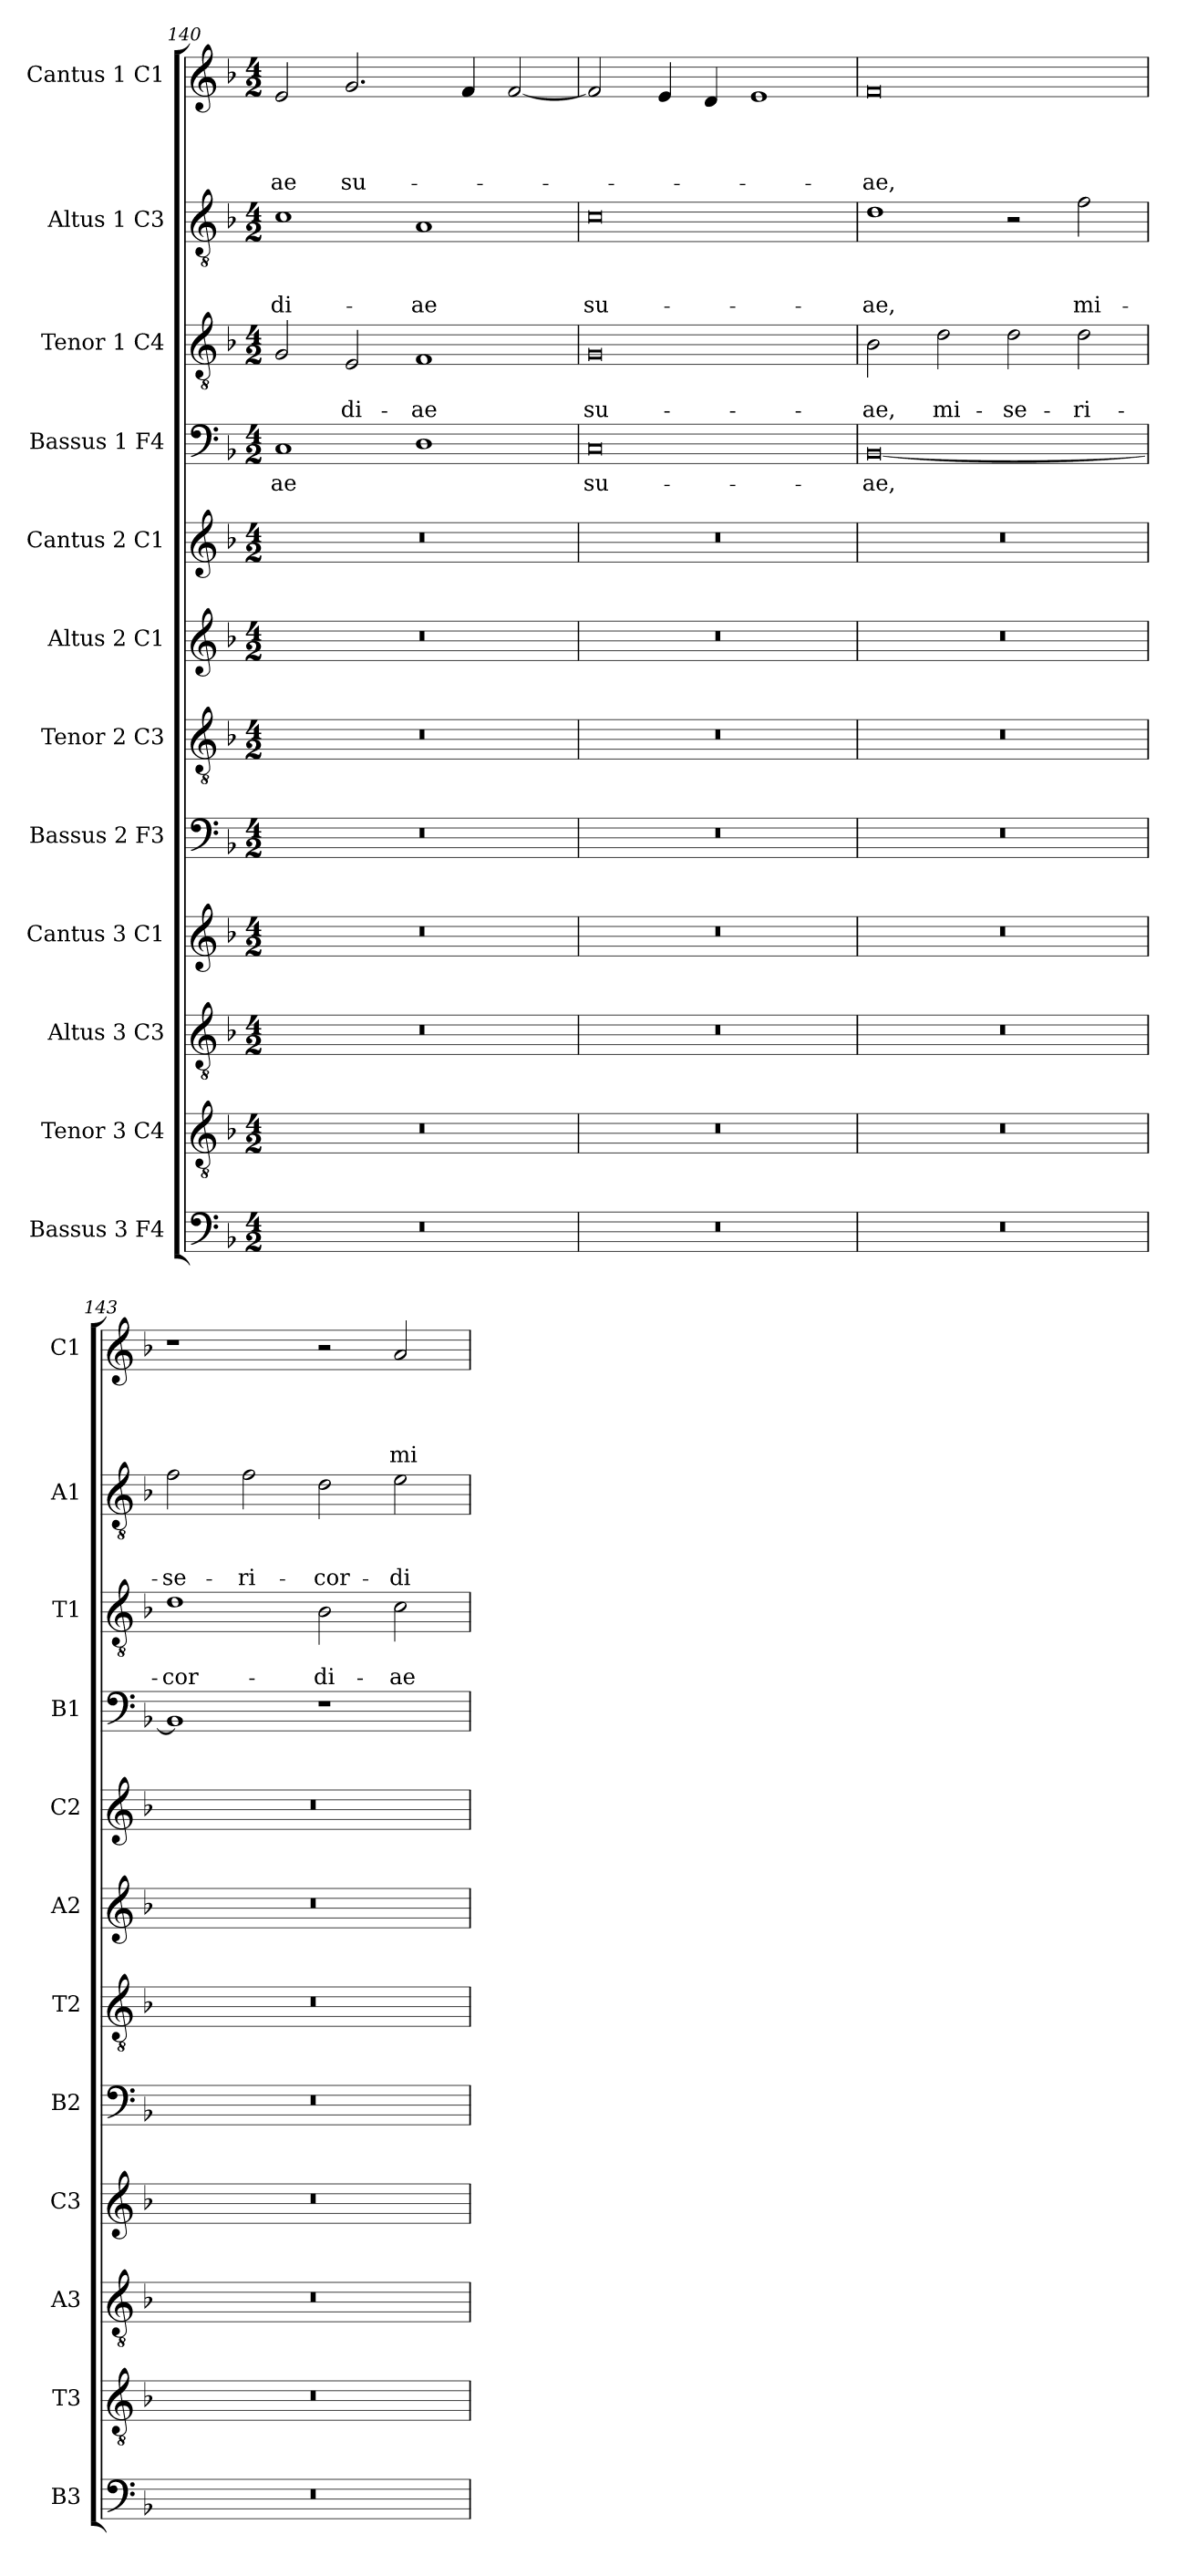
**kern	**kern	**kern	**kern	**kern	**kern	**kern	**kern	**kern	**text	**kern	**text	**text	**kern	**text	**text	**text	**kern	**text	**text	**text	**text
*part12	*part11	*part10	*part9	*part8	*part7	*part6	*part5	*part4	*part4	*part3	*part3	*part3	*part2	*part2	*part2	*part2	*part1	*part1	*part1	*part1	*part1
*staff12	*staff11	*staff10	*staff9	*staff8	*staff7	*staff6	*staff5	*staff4	*staff4	*staff3	*staff3	*staff3	*staff2	*staff2	*staff2	*staff2	*staff1	*staff1	*staff1	*staff1	*staff1
*I"Bassus 3 F4	*I"Tenor 3 C4	*I"Altus 3 C3	*I"Cantus 3 C1	*I"Bassus 2 F3	*I"Tenor 2 C3	*I"Altus 2 C1	*I"Cantus 2 C1	*I"Bassus 1 F4	*	*I"Tenor 1 C4	*	*	*I"Altus 1 C3	*	*	*	*I"Cantus 1 C1	*	*	*	*
*I'B3	*I'T3	*I'A3	*I'C3	*I'B2	*I'T2	*I'A2	*I'C2	*I'B1	*	*I'T1	*	*	*I'A1	*	*	*	*I'C1	*	*	*	*
*clefF4	*clefGv2	*clefGv2	*clefG2	*clefF4	*clefGv2	*clefG2	*clefG2	*clefF4	*	*clefGv2	*	*	*clefGv2	*	*	*	*clefG2	*	*	*	*
*k[b-]	*k[b-]	*k[b-]	*k[b-]	*k[b-]	*k[b-]	*k[b-]	*k[b-]	*k[b-]	*	*k[b-]	*	*	*k[b-]	*	*	*	*k[b-]	*	*	*	*
*F:	*F:	*F:	*F:	*F:	*F:	*F:	*F:	*F:	*	*F:	*	*	*F:	*	*	*	*F:	*	*	*	*
*M4/2	*M4/2	*M4/2	*M4/2	*M4/2	*M4/2	*M4/2	*M4/2	*M4/2	*	*M4/2	*	*	*M4/2	*	*	*	*M4/2	*	*	*	*
=140	=140	=140	=140	=140	=140	=140	=140	=140	=140	=140	=140	=140	=140	=140	=140	=140	=140	=140	=140	=140	=140
!	!	!	!	!	!	!	!	!	!LO:LY:b	!	!	!	!	!	!	!LO:LY:b	!	!	!	!	!LO:LY:b
0r	0r	0r	0r	0r	0r	0r	0r	1C	-ae	2G/	.	.	1c	.	.	-di-	2e/	.	.	.	-ae
!	!	!	!	!	!	!	!	!	!	!	!	!LO:LY:b	!	!	!	!	!	!	!	!	!LO:LY:b
.	.	.	.	.	.	.	.	.	.	2E/	.	-di-	.	.	.	.	2.g/	.	.	.	su-
!	!	!	!	!	!	!	!	!	!	!	!	!LO:LY:b	!	!	!	!LO:LY:b	!	!	!	!	!
.	.	.	.	.	.	.	.	1D	.	1F	.	-ae	1A	.	.	-ae	.	.	.	.	.
.	.	.	.	.	.	.	.	.	.	.	.	.	.	.	.	.	4f/	.	.	.	.
.	.	.	.	.	.	.	.	.	.	.	.	.	.	.	.	.	[2f/	.	.	.	.
=141	=141	=141	=141	=141	=141	=141	=141	=141	=141	=141	=141	=141	=141	=141	=141	=141	=141	=141	=141	=141	=141
!	!	!	!	!	!	!	!	!	!LO:LY:b	!	!	!LO:LY:b	!	!	!	!LO:LY:b	!	!	!	!	!
0r	0r	0r	0r	0r	0r	0r	0r	0C	su-	0G	.	su-	0c	.	.	su-	2f/]	.	.	.	.
.	.	.	.	.	.	.	.	.	.	.	.	.	.	.	.	.	4e/	.	.	.	.
.	.	.	.	.	.	.	.	.	.	.	.	.	.	.	.	.	4d/	.	.	.	.
.	.	.	.	.	.	.	.	.	.	.	.	.	.	.	.	.	1e	.	.	.	.
=142	=142	=142	=142	=142	=142	=142	=142	=142	=142	=142	=142	=142	=142	=142	=142	=142	=142	=142	=142	=142	=142
!	!	!	!	!	!	!	!	!	!LO:LY:b	!	!	!LO:LY:b	!	!	!	!LO:LY:b	!	!	!	!	!LO:LY:b
0r	0r	0r	0r	0r	0r	0r	0r	[0BB-	-ae,	2B-\	.	-ae,	1d	.	.	-ae,	0f	.	.	.	-ae,
!	!	!	!	!	!	!	!	!	!	!	!	!LO:LY:b	!	!	!	!	!	!	!	!	!
.	.	.	.	.	.	.	.	.	.	2d\	.	mi-	.	.	.	.	.	.	.	.	.
!	!	!	!	!	!	!	!	!	!	!	!	!LO:LY:b	!	!	!	!	!	!	!	!	!
.	.	.	.	.	.	.	.	.	.	2d\	.	-se-	2r	.	.	.	.	.	.	.	.
!	!	!	!	!	!	!	!	!	!	!	!	!LO:LY:b	!	!	!	!LO:LY:b	!	!	!	!	!
.	.	.	.	.	.	.	.	.	.	2d\	.	-ri-	2f\	.	.	mi-	.	.	.	.	.
=143	=143	=143	=143	=143	=143	=143	=143	=143	=143	=143	=143	=143	=143	=143	=143	=143	=143	=143	=143	=143	=143
!	!	!	!	!	!	!	!	!	!	!	!	!LO:LY:b	!	!	!	!LO:LY:b	!	!	!	!	!
0r	0r	0r	0r	0r	0r	0r	0r	1BB-]	.	1d	.	-cor-	2f\	.	.	-se-	1r	.	.	.	.
!	!	!	!	!	!	!	!	!	!	!	!	!	!	!	!	!LO:LY:b	!	!	!	!	!
.	.	.	.	.	.	.	.	.	.	.	.	.	2f\	.	.	-ri-	.	.	.	.	.
!	!	!	!	!	!	!	!	!	!	!	!	!LO:LY:b	!	!	!	!LO:LY:b	!	!	!	!	!
.	.	.	.	.	.	.	.	1r	.	2B-\	.	-di-	2d\	.	.	-cor-	2r	.	.	.	.
!	!	!	!	!	!	!	!	!	!	!	!	!LO:LY:b	!	!	!	!LO:LY:b	!	!	!	!	!LO:LY:b
.	.	.	.	.	.	.	.	.	.	2c\	.	-ae	2e\	.	.	-di-	2a/	.	.	.	mi-
=	=	=	=	=	=	=	=	=	=	=	=	=	=	=	=	=	=	=	=	=	=
*-	*-	*-	*-	*-	*-	*-	*-	*-	*-	*-	*-	*-	*-	*-	*-	*-	*-	*-	*-	*-	*-
